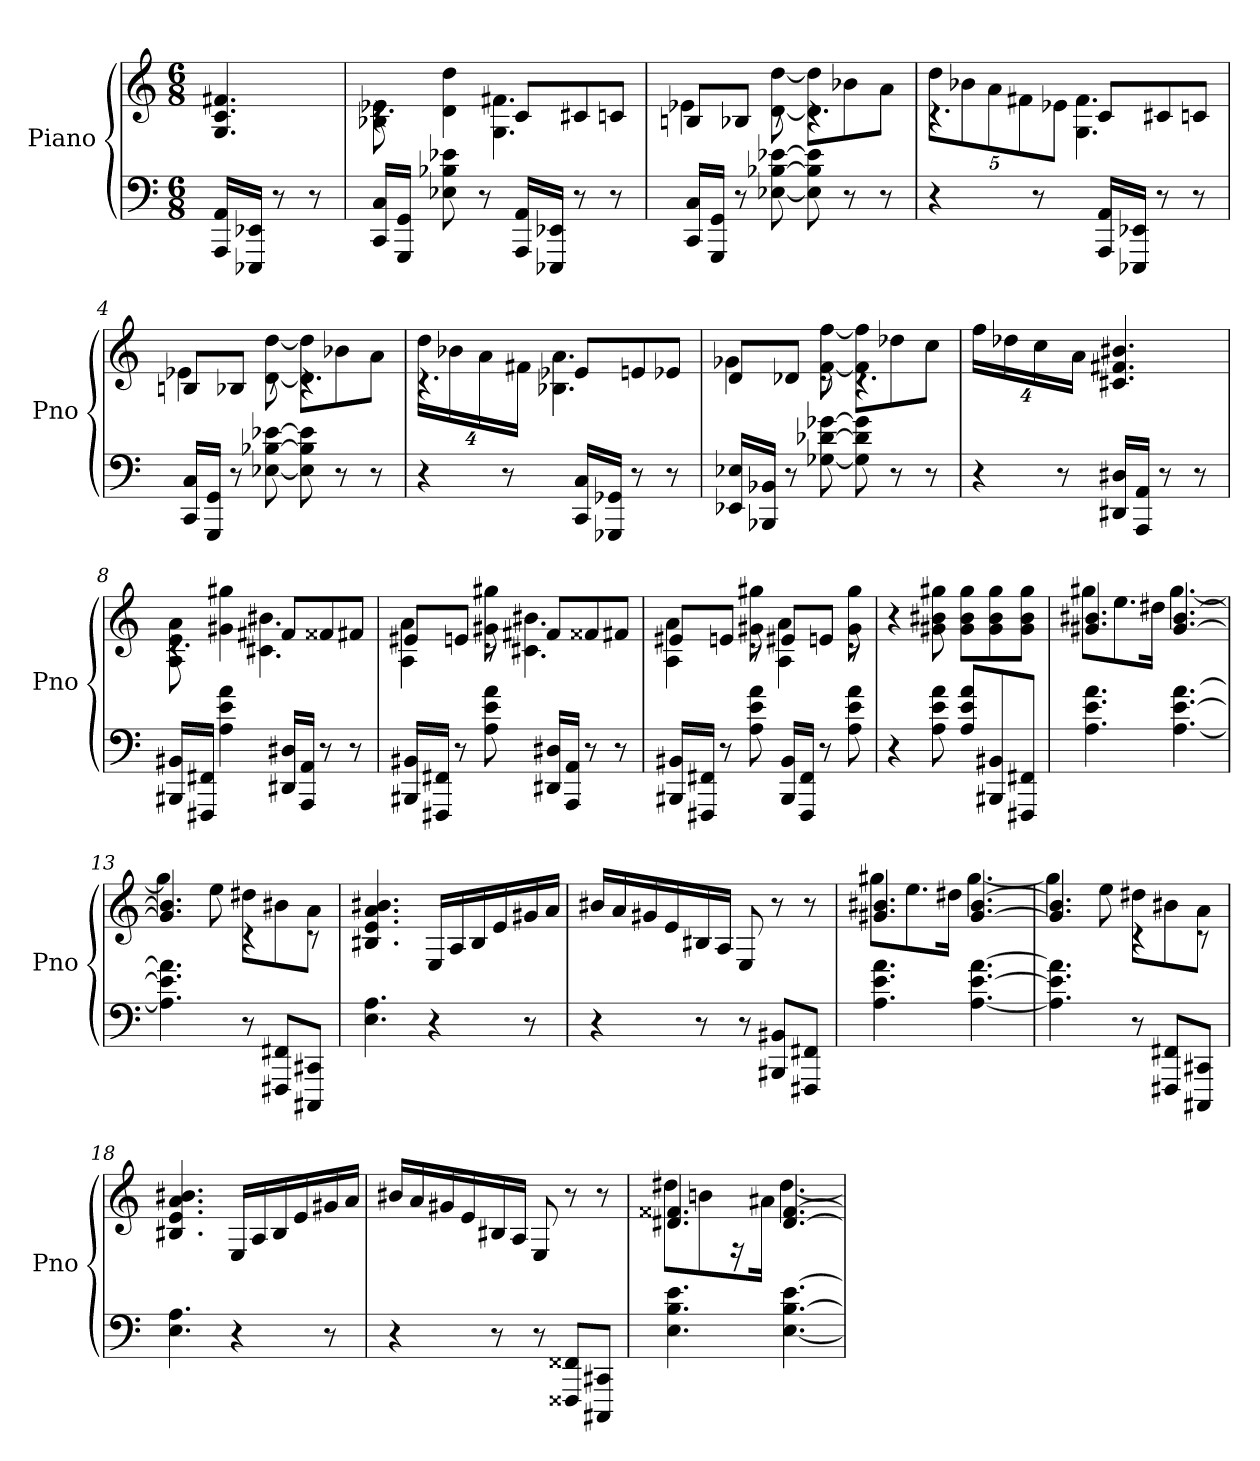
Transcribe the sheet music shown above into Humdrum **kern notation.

**kern	**kern
*part1	*part1
*staff2	*staff1
*I"Piano	*
*I'Pno	*
*clefF4	*clefG2
*k[]	*k[]
*M6/8	*M6/8
=	=
16AAA 16AALL	4.G 4.c 4.f#X
16EEE-X 16EE-XJJ	.
8r	.
8r	.
=1	=1
*	*^
16CC 16CLL	4.rc	8B-X 8e-X
16GGG 16GGJJ	.	.
8E-X 8B-X 8e-X	.	4d 4dd
8r	.	.
16AAA 16AALL	8cL	4.G 4.f#X
16EEE-X 16EE-XJJ	.	.
8r	8c#X	.
8r	8cnJ	.
=2	=2	=2
16CC 16CLL	8BnL	4e-X
16GGG 16GGJJ	.	.
8r	8B-XJ	.
[8E-X [8B-X [8e-X	8rc	[8d [8dd
8E-] 8B-] 8e-]	4.rc	8d] 8dd]L
8r	.	8b-X
8r	.	8aJ
=3	=3	=3
4r	4.rc	40%3ddL
.	.	40%3b-X
.	.	40%3a
.	.	40%3f#X
8r	.	.
.	.	40%3e-XJ
16AAA 16AALL	8cL	4.G 4.f#
16EEE-X 16EE-XJJ	.	.
8r	8c#X	.
8r	8cnJ	.
=4	=4	=4
16CC 16CLL	8BnL	4e-X
16GGG 16GGJJ	.	.
8r	8B-XJ	.
[8E-X [8B-X [8e-X	8rc	[8d [8dd
8E-] 8B-] 8e-]	4.rc	8d] 8dd]L
8r	.	8b-X
8r	.	8aJ
=5	=5	=5
4r	4.rc	32%3ddLL
.	.	32%3b-X
.	.	32%3a
8r	.	.
.	.	32%3f#XJJ
16CC 16CLL	8e-XL	4.B-X 4.a
16GGG-X 16GG-XJJ	.	.
8r	8en	.
8r	8e-XJ	.
=6	=6	=6
16EE-X 16E-XLL	8dL	4g-X
16BBB-X 16BB-XJJ	.	.
8r	8d-XJ	.
[8G-X [8d-X [8g-X	8rc	[8f [8ff
8G-] 8d-] 8g-]	4.rc	8f] 8ff]L
8r	.	8dd-X
8r	.	8ccJ
*	*v	*v
=7	=7
4r	32%3ffLL
.	32%3dd-X
.	32%3cc
8r	.
.	32%3aJJ
16DD#X 16D#XLL	4.c#X 4.f#X 4.b#X
16AAA 16AAJJ	.
8r	.
8r	.
=8	=8
*	*^
16BBB#X 16BB#XLL	4.rc	8A 8e 8a
16FFF#X 16FF#XJJ	.	.
4A 4e 4a	.	4g#X 4gg#X
16DD#X 16D#XLL	8f#XL	4.c#X 4.b#X
16AAA 16AAJJ	.	.
8r	8f##X	.
8r	8f#XJ	.
=9	=9	=9
16BBB#X 16BB#XLL	8e#XL	4A 4a
16FFF#X 16FF#XJJ	.	.
8r	8enJ	.
8A 8e 8a	8rc	8g#X 8gg#X
16DD#X 16D#XLL	8f#XL	4.c#X 4.b#X
16AAA 16AAJJ	.	.
8r	8f##X	.
8r	8f#XJ	.
=10	=10	=10
16BBB#X 16BB#XLL	8e#XL	4A 4a
16FFF#X 16FF#XJJ	.	.
8r	8enJ	.
8A 8e 8a	8rc	8g#X 8gg#X
16BBB# 16BB#LL	8e#XL	4A 4a
16FFF# 16FF#JJ	.	.
8r	8enJ	.
8A 8e 8a	8rc	8g# 8gg#
*	*v	*v
=11	=11
4r	4r
8A 8e 8a	8g#X 8b#X 8gg#X
8A 8e 8aL	8g# 8b# 8gg#L
8BBB#X 8BB#X	8g# 8b# 8gg#
8FFF#X 8FF#XJ	8g# 8b# 8gg#J
=12	=12
*	*^
4.A 4.e 4.a	4.g#X 4.b#X	8gg#XL
.	.	8.ee
.	.	16dd#XJk
[4.A [4.e [4.a	[4.g# [4.b#	[4.gg#
=13	=13	=13
4.A] 4.e] 4.a]	4.g#] 4.b#]	4gg#]
.	.	8ee
8r	4rc	8dd#XL
8FFF#X 8FF#XL	.	8b#X
8CCC#X 8CC#XJ	8rc	8aJ
*	*v	*v
=14	=14
4.E 4.A	4.B#X 4.e 4.a 4.b#X
4r	16ELL
.	16A
.	16B#
.	16e
8r	16g#X
.	16aJJ
=15	=15
4r	16b#XLL
.	16a
.	16g#X
.	16e
8r	16B#X
.	16AJJ
8r	8E
8BBB#X 8BB#XL	8r
8FFF#X 8FF#XJ	8r
=16	=16
*	*^
4.A 4.e 4.a	4.g#X 4.b#X	8gg#XL
.	.	8.ee
.	.	16dd#XJk
[4.A [4.e [4.a	[4.g# [4.b#	[4.gg#
=17	=17	=17
4.A] 4.e] 4.a]	4.g#] 4.b#]	4gg#]
.	.	8ee
8r	4rc	8dd#XL
8FFF#X 8FF#XL	.	8b#X
8CCC#X 8CC#XJ	8rc	8aJ
*	*v	*v
=18	=18
4.E 4.A	4.B#X 4.e 4.a 4.b#X
4r	16ELL
.	16A
.	16B#
.	16e
8r	16g#X
.	16aJJ
=19	=19
4r	16b#XLL
.	16a
.	16g#X
.	16e
8r	16B#X
.	16AJJ
8r	8E
8FFF##X 8FF##XL	8r
8CCC#X 8CC#XJ	8r
=20	=20
*	*^
4.E 4.B 4.e	4.d#X 4.f##X	8dd#XL
.	.	8bn
.	.	16r
.	.	16a#XJk
[4.E [4.B [4.e	[4.d# [4.f##	[4.dd#
*	*v	*v
=	=
*-	*-
